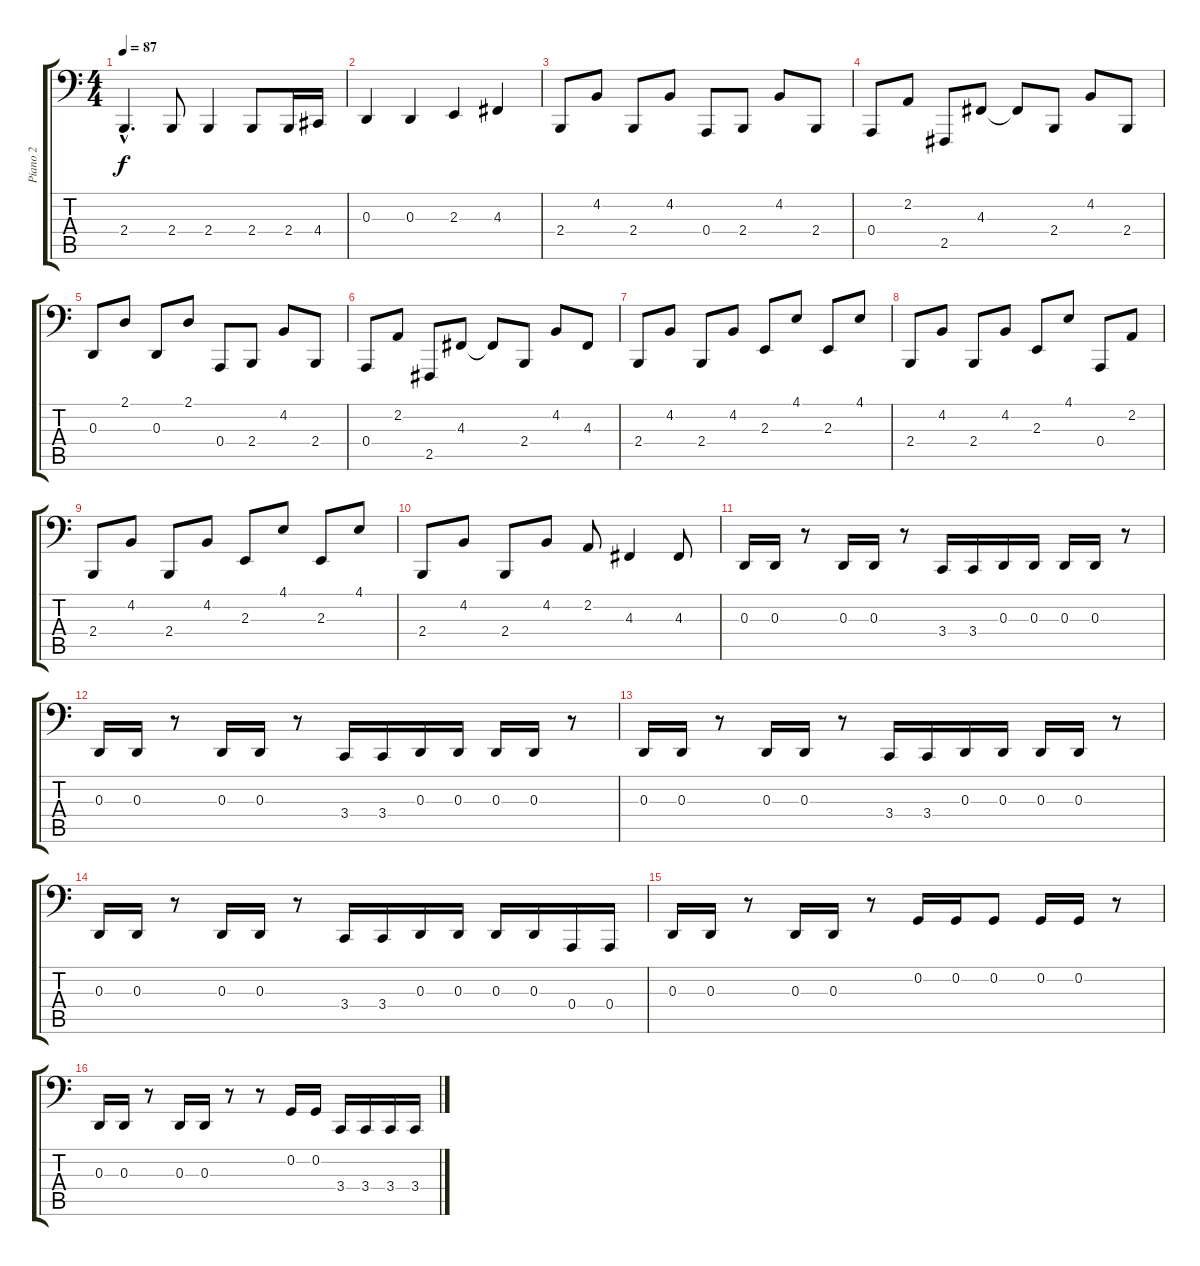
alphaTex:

\track ("Piano 2" "Piano 2") {instrument acousticgrandpiano}
\staff {score tabs}
\tuning (C3 G2 D2 A1 E1 B0) {hide}
\ts (4 4)
\tempo 87
\clef f4
\ks c
2.4{hac}.4{d dy f} 2.4.8 2.4.4 2.4.8 2.4.16 4.4.16 |
0.3.4 0.3.4 2.3.4 4.3.4 |
2.4.8 4.2.8 2.4.8 4.2.8 0.4.8 2.4.8 4.2.8 2.4.8 |
0.4.8 2.2.8 2.5.8 4.3.8 4.3{t}.8 2.4.8 4.2.8 2.4.8 |
0.3.8 2.1.8 0.3.8 2.1.8 0.4.8 2.4.8 4.2.8 2.4.8 |
0.4.8 2.2.8 2.5.8 4.3.8 4.3{t}.8 2.4.8 4.2.8 4.3.8 |
2.4.8 4.2.8 2.4.8 4.2.8 2.3.8 4.1.8 2.3.8 4.1.8 |
2.4.8 4.2.8 2.4.8 4.2.8 2.3.8 4.1.8 0.4.8 2.2.8 |
2.4.8 4.2.8 2.4.8 4.2.8 2.3.8 4.1.8 2.3.8 4.1.8 |
2.4.8 4.2.8 2.4.8 4.2.8 2.2.8 4.3.4 4.3.8 |
0.3.16 0.3.16 r.8 0.3.16 0.3.16 r.8 3.4.16 3.4.16 0.3.16 0.3.16 0.3.16 0.3.16 r.8 |
0.3.16 0.3.16 r.8 0.3.16 0.3.16 r.8 3.4.16 3.4.16 0.3.16 0.3.16 0.3.16 0.3.16 r.8 |
0.3.16 0.3.16 r.8 0.3.16 0.3.16 r.8 3.4.16 3.4.16 0.3.16 0.3.16 0.3.16 0.3.16 r.8 |
0.3.16 0.3.16 r.8 0.3.16 0.3.16 r.8 3.4.16 3.4.16 0.3.16 0.3.16 0.3.16 0.3.16 0.4.16 0.4.16 |
0.3.16 0.3.16 r.8 0.3.16 0.3.16 r.8 0.2.16 0.2.16 0.2.8 0.2.16 0.2.16 r.8 |
0.3.16 0.3.16 r.8 0.3.16 0.3.16 r.8 r.8 0.2.16 0.2.16 3.4.16 3.4.16 3.4.16 3.4.16
